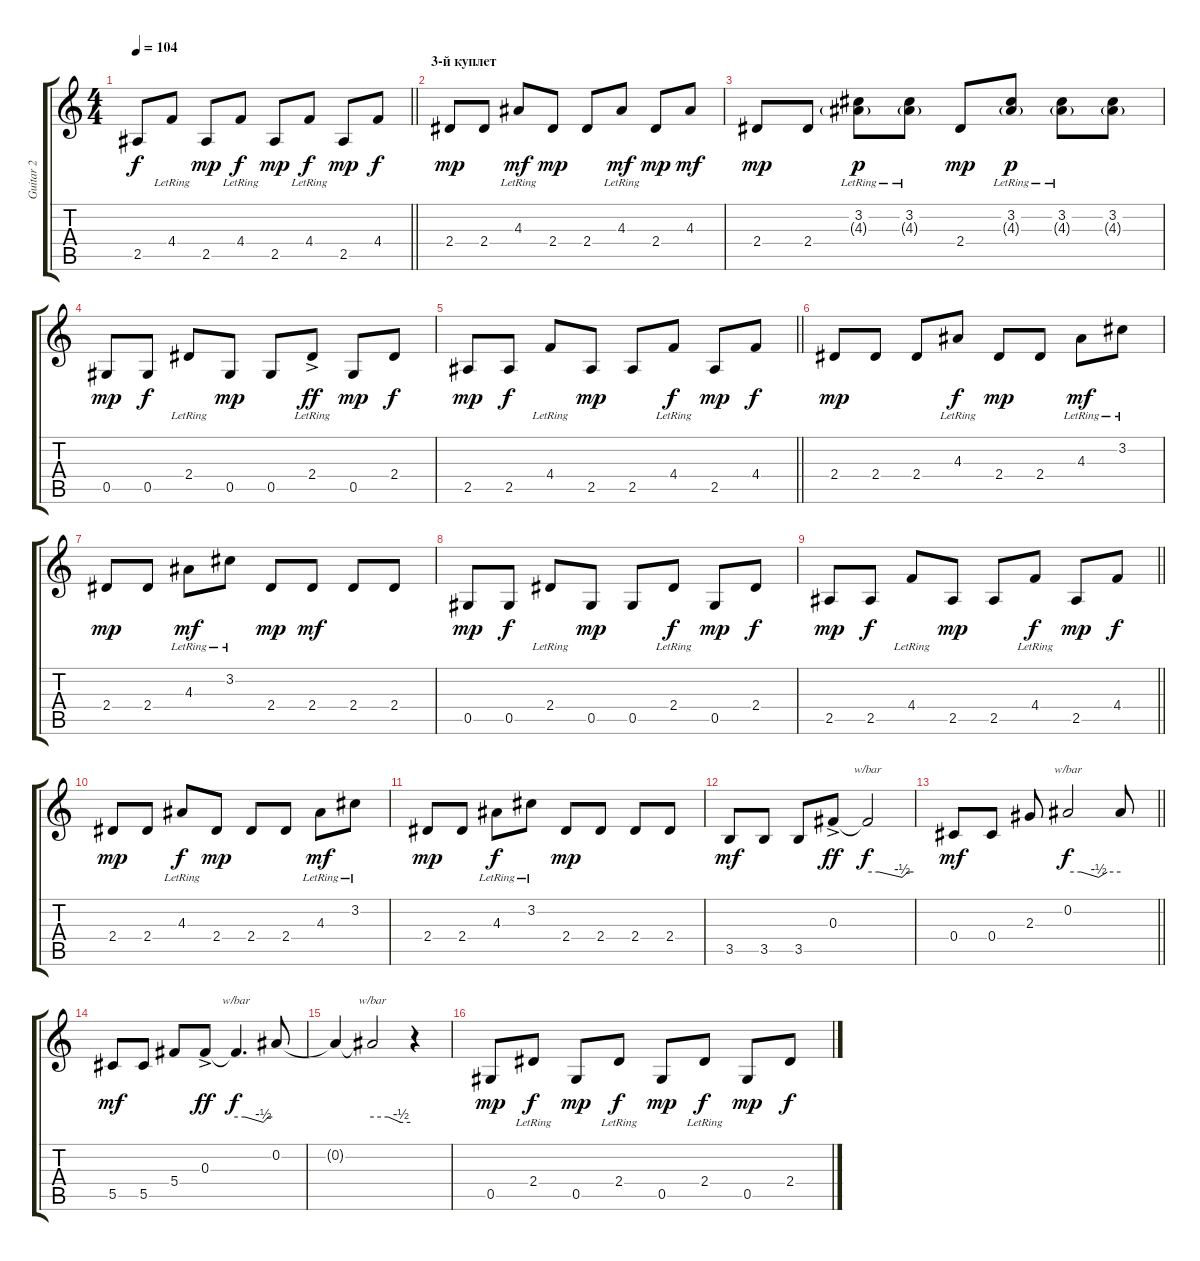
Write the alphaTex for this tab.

\track ("Guitar 2" "Guitar 2") {instrument electricguitarclean}
\staff {score tabs}
\tuning (Eb4 Bb3 Gb3 Db3 Ab2 Eb2) {hide}
\ts (4 4)
\tempo 104
\clef g2
\barLineRight lightlight
\ks c
2.5.8{dy f} 4.4{lr}.8 2.5.8{dy mp} 4.4{lr}.8{dy f} 2.5.8{dy mp} 4.4{lr}.8{dy f} 2.5.8{dy mp} 4.4.8{dy f} |
\section ("" "3-й куплет")
2.4.8{dy mp} 2.4.8 4.3{lr}.8{dy mf} 2.4.8{dy mp} 2.4.8 4.3{lr}.8{dy mf} 2.4.8{dy mp} 4.3.8{dy mf} |
2.4.8{dy mp} 2.4.8 (3.2{lr} 4.3{g lr}).8{dy p} (3.2{lr} 4.3{g lr}).8 2.4.8{dy mp} (3.2{lr} 4.3{g lr}).8{dy p} (3.2{lr} 4.3{g lr}).8 (3.2 4.3{g}).8 |
0.5.8{dy mp} 0.5.8{dy f} 2.4{lr}.8 0.5.8{dy mp} 0.5.8 2.4{ac lr}.8{dy ff} 0.5.8{dy mp} 2.4.8{dy f} |
\barLineRight lightlight
2.5.8{dy mp} 2.5.8{dy f} 4.4{lr}.8 2.5.8{dy mp} 2.5.8 4.4{lr}.8{dy f} 2.5.8{dy mp} 4.4.8{dy f} |
\section ("" "")
2.4.8{dy mp} 2.4.8 2.4.8 4.3{lr}.8{dy f} 2.4.8{dy mp} 2.4.8 4.3{lr}.8{dy mf} 3.2{lr}.8 |
2.4.8{dy mp} 2.4.8 4.3{lr}.8{dy mf} 3.2{lr}.8 2.4.8{dy mp} 2.4.8{dy mf} 2.4.8 2.4.8 |
0.5.8{dy mp} 0.5.8{dy f} 2.4{lr}.8 0.5.8{dy mp} 0.5.8 2.4{lr}.8{dy f} 0.5.8{dy mp} 2.4.8{dy f} |
\barLineRight lightlight
2.5.8{dy mp} 2.5.8{dy f} 4.4{lr}.8 2.5.8{dy mp} 2.5.8 4.4{lr}.8{dy f} 2.5.8{dy mp} 4.4.8{dy f} |
\section ("" "")
2.4.8{dy mp} 2.4.8 4.3{lr}.8{dy f} 2.4.8{dy mp} 2.4.8 2.4.8 4.3{lr}.8{dy mf} 3.2{lr}.8 |
2.4.8{dy mp} 2.4.8 4.3{lr}.8{dy f} 3.2{lr}.8 2.4.8{dy mp} 2.4.8 2.4.8 2.4.8 |
3.5.8{dy mf} 3.5.8 3.5.8 0.3{ac}.8{dy ff} 0.3{t}.2{tbe (custom default 0 0 15 0 45 -2 53 0 60 0) dy f} |
\barLineRight lightlight
0.4.8{dy mf} 0.4.8 2.3.8 0.2.2{tbe (custom default 0 0 15 0 35 -2 45 0 60 0) dy f} 0.2{t}.8 |
\section ("" "")
5.5.8{dy mf} 5.5.8 5.4.8 0.3{ac}.8{dy ff} 0.3{t}.4{d tbe (custom default 0 0 15 0 45 -2 53 0 60 0) dy f} 0.2.8 |
0.2{t}.4 0.2{t}.2{tbe (custom default 0 0 25 0 45 -2 60 -2)} r.4 |
0.5.8{dy mp} 2.4{lr}.8{dy f} 0.5.8{dy mp} 2.4{lr}.8{dy f} 0.5.8{dy mp} 2.4{lr}.8{dy f} 0.5.8{dy mp} 2.4.8{dy f}
